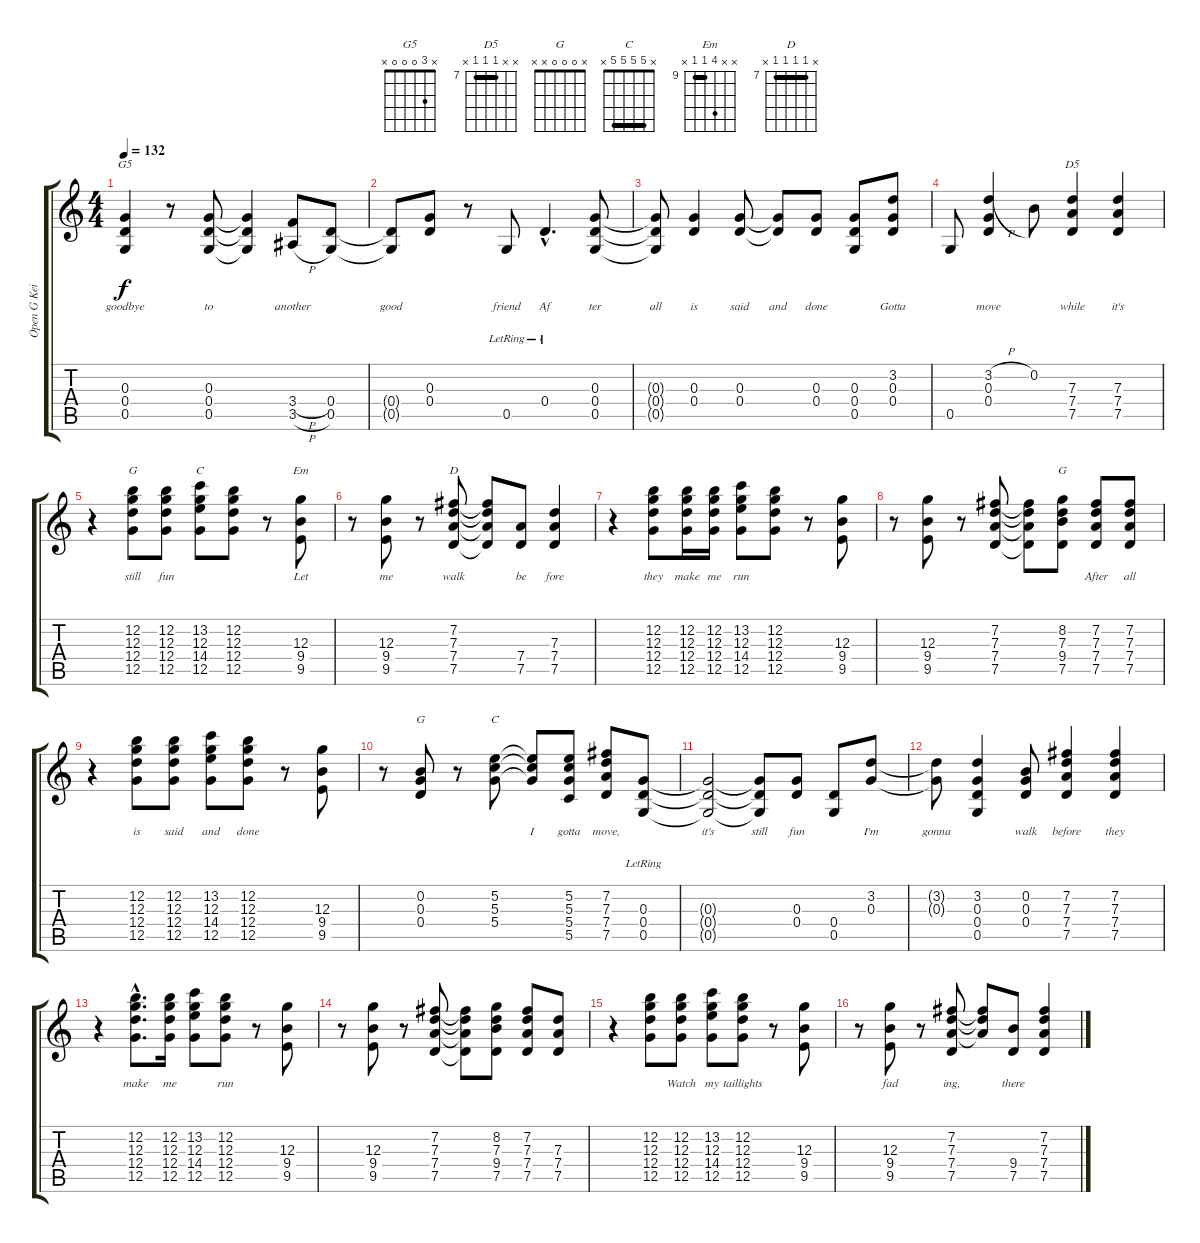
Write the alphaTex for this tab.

\track ("Open G Keith" "Open G Kei") {instrument distortionguitar}
\staff {score tabs}
\tuning (D4 B3 G3 D3 G2 D2) {hide}
\chord ("G5" x 3 0 0 0 x)
\chord ("D5" x x 7 7 7 x) {firstfret 7 barre 7}
\chord ("G" x 12 12 12 12 x) {firstfret 12 barre 12}
\chord ("C" x 13 12 14 12 x) {firstfret 12 barre 12}
\chord ("Em" x x 12 9 9 x) {firstfret 9 barre 9}
\chord ("D" x 7 7 7 7 x) {firstfret 7 barre 7}
\chord ("G" x 8 7 9 7 x) {firstfret 7 barre 7}
\chord ("G" x 0 0 0 x x)
\chord ("C" x 5 5 5 5 x) {barre 5}
\ts (4 4)
\tempo 132
\clef g2
\ks c
(0.3 0.4 0.5).4{ch "G5" lyrics (0 "goodbye") lyrics (1 "") lyrics (2 "") lyrics (3 "") lyrics (4 "") dy f} r.8 (0.3 0.4 0.5).8{lyrics (0 "to") lyrics (1 "") lyrics (2 "") lyrics (3 "") lyrics (4 "")} (0.3{t} 0.4{t} 0.5{t}).4{lyrics (0 "") lyrics (1 "") lyrics (2 "") lyrics (3 "") lyrics (4 "")} (3.4{h} 3.5{h}).8{lyrics (0 "another") lyrics (1 "") lyrics (2 "") lyrics (3 "") lyrics (4 "")} (0.4 0.5).8{lyrics (0 "") lyrics (1 "") lyrics (2 "") lyrics (3 "") lyrics (4 "")} |
(0.4{t} 0.5{t}).8{lyrics (0 "good") lyrics (1 "") lyrics (2 "") lyrics (3 "") lyrics (4 "")} (0.3 0.4).8{lyrics (0 "") lyrics (1 "") lyrics (2 "") lyrics (3 "") lyrics (4 "")} r.8 0.5{lr}.8{lyrics (0 "friend") lyrics (1 "") lyrics (2 "") lyrics (3 "") lyrics (4 "")} 0.4{hac lr}.4{d lyrics (0 "Af") lyrics (1 "") lyrics (2 "") lyrics (3 "") lyrics (4 "")} (0.3 0.4 0.5).8{lyrics (0 "ter") lyrics (1 "") lyrics (2 "") lyrics (3 "") lyrics (4 "")} |
(0.3{t} 0.4{t} 0.5{t}).8{lyrics (0 "all") lyrics (1 "") lyrics (2 "") lyrics (3 "") lyrics (4 "")} (0.3 0.4).4{lyrics (0 "is") lyrics (1 "") lyrics (2 "") lyrics (3 "") lyrics (4 "")} (0.3 0.4).8{lyrics (0 "said") lyrics (1 "") lyrics (2 "") lyrics (3 "") lyrics (4 "")} (0.3{t} 0.4{t}).8{lyrics (0 "and") lyrics (1 "") lyrics (2 "") lyrics (3 "") lyrics (4 "")} (0.3 0.4).8{lyrics (0 "done") lyrics (1 "") lyrics (2 "") lyrics (3 "") lyrics (4 "")} (0.3 0.4 0.5).8{lyrics (0 "") lyrics (1 "") lyrics (2 "") lyrics (3 "") lyrics (4 "")} (3.2 0.3 0.4).8{lyrics (0 "Gotta") lyrics (1 "") lyrics (2 "") lyrics (3 "") lyrics (4 "")} |
0.5.8{lyrics (0 "") lyrics (1 "") lyrics (2 "") lyrics (3 "") lyrics (4 "")} (3.2{h} 0.3 0.4).4{lyrics (0 "move") lyrics (1 "") lyrics (2 "") lyrics (3 "") lyrics (4 "")} 0.2.8{lyrics (0 "") lyrics (1 "") lyrics (2 "") lyrics (3 "") lyrics (4 "")} (7.3 7.4 7.5).4{ch "D5" lyrics (0 "while") lyrics (1 "") lyrics (2 "") lyrics (3 "") lyrics (4 "")} (7.3 7.4 7.5).4{lyrics (0 "it's") lyrics (1 "") lyrics (2 "") lyrics (3 "") lyrics (4 "")} |
r.4 (12.2 12.3 12.4 12.5).8{ch "G" lyrics (0 "still") lyrics (1 "") lyrics (2 "") lyrics (3 "") lyrics (4 "")} (12.2 12.3 12.4 12.5).8{lyrics (0 "fun") lyrics (1 "") lyrics (2 "") lyrics (3 "") lyrics (4 "")} (13.2 12.3 14.4 12.5).8{ch "C" lyrics (0 "") lyrics (1 "") lyrics (2 "") lyrics (3 "") lyrics (4 "")} (12.2 12.3 12.4 12.5).8{lyrics (0 "") lyrics (1 "") lyrics (2 "") lyrics (3 "") lyrics (4 "")} r.8 (12.3 9.4 9.5).8{ch "Em" lyrics (0 "Let") lyrics (1 "") lyrics (2 "") lyrics (3 "") lyrics (4 "")} |
r.8 (12.3 9.4 9.5).8{lyrics (0 "me") lyrics (1 "") lyrics (2 "") lyrics (3 "") lyrics (4 "")} r.8 (7.2 7.3 7.4 7.5).8{ch "D" lyrics (0 "walk") lyrics (1 "") lyrics (2 "") lyrics (3 "") lyrics (4 "")} (7.2{t} 7.3{t} 7.4{t} 7.5{t}).8{lyrics (0 "") lyrics (1 "") lyrics (2 "") lyrics (3 "") lyrics (4 "")} (7.4 7.5).8{lyrics (0 "be") lyrics (1 "") lyrics (2 "") lyrics (3 "") lyrics (4 "")} (7.3 7.4 7.5).4{lyrics (0 "fore") lyrics (1 "") lyrics (2 "") lyrics (3 "") lyrics (4 "")} |
r.4 (12.2 12.3 12.4 12.5).8{lyrics (0 "they") lyrics (1 "") lyrics (2 "") lyrics (3 "") lyrics (4 "")} (12.2 12.3 12.4 12.5).16{lyrics (0 "make") lyrics (1 "") lyrics (2 "") lyrics (3 "") lyrics (4 "")} (12.2 12.3 12.4 12.5).16{lyrics (0 "me") lyrics (1 "") lyrics (2 "") lyrics (3 "") lyrics (4 "")} (13.2 12.3 14.4 12.5).8{lyrics (0 "run") lyrics (1 "") lyrics (2 "") lyrics (3 "") lyrics (4 "")} (12.2 12.3 12.4 12.5).8{lyrics (0 "") lyrics (1 "") lyrics (2 "") lyrics (3 "") lyrics (4 "")} r.8 (12.3 9.4 9.5).8{lyrics (0 "") lyrics (1 "") lyrics (2 "") lyrics (3 "") lyrics (4 "")} |
r.8 (12.3 9.4 9.5).8{lyrics (0 "") lyrics (1 "") lyrics (2 "") lyrics (3 "") lyrics (4 "")} r.8 (7.2 7.3 7.4 7.5).8{lyrics (0 "") lyrics (1 "") lyrics (2 "") lyrics (3 "") lyrics (4 "")} (7.2{t} 7.3{t} 7.4{t} 7.5{t}).8{lyrics (0 "") lyrics (1 "") lyrics (2 "") lyrics (3 "") lyrics (4 "")} (8.2 7.3 9.4 7.5).8{ch "G" lyrics (0 "") lyrics (1 "") lyrics (2 "") lyrics (3 "") lyrics (4 "")} (7.2 7.3 7.4 7.5).8{lyrics (0 "After") lyrics (1 "") lyrics (2 "") lyrics (3 "") lyrics (4 "")} (7.2 7.3 7.4 7.5).8{lyrics (0 "all") lyrics (1 "") lyrics (2 "") lyrics (3 "") lyrics (4 "")} |
r.4 (12.2 12.3 12.4 12.5).8{lyrics (0 "is") lyrics (1 "") lyrics (2 "") lyrics (3 "") lyrics (4 "")} (12.2 12.3 12.4 12.5).8{lyrics (0 "said") lyrics (1 "") lyrics (2 "") lyrics (3 "") lyrics (4 "")} (13.2 12.3 14.4 12.5).8{lyrics (0 "and") lyrics (1 "") lyrics (2 "") lyrics (3 "") lyrics (4 "")} (12.2 12.3 12.4 12.5).8{lyrics (0 "done") lyrics (1 "") lyrics (2 "") lyrics (3 "") lyrics (4 "")} r.8 (12.3 9.4 9.5).8{lyrics (0 "") lyrics (1 "") lyrics (2 "") lyrics (3 "") lyrics (4 "")} |
r.8 (0.2 0.3 0.4).8{ch "G" lyrics (0 "") lyrics (1 "") lyrics (2 "") lyrics (3 "") lyrics (4 "")} r.8 (5.2 5.3 5.4).8{ch "C" lyrics (0 "") lyrics (1 "") lyrics (2 "") lyrics (3 "") lyrics (4 "")} (5.2{t} 5.3{t} 5.4{t}).8{lyrics (0 "I") lyrics (1 "") lyrics (2 "") lyrics (3 "") lyrics (4 "")} (5.2 5.3 5.4 5.5).8{lyrics (0 "gotta") lyrics (1 "") lyrics (2 "") lyrics (3 "") lyrics (4 "")} (7.2 7.3 7.4 7.5).8{lyrics (0 "move,") lyrics (1 "") lyrics (2 "") lyrics (3 "") lyrics (4 "")} (0.3{lr} 0.4{lr} 0.5{lr}).8{lyrics (0 "") lyrics (1 "") lyrics (2 "") lyrics (3 "") lyrics (4 "")} |
(0.3{t} 0.4{t} 0.5{t}).2{lyrics (0 "it's") lyrics (1 "") lyrics (2 "") lyrics (3 "") lyrics (4 "")} (0.3{t} 0.4{t} 0.5{t}).8{lyrics (0 "still") lyrics (1 "") lyrics (2 "") lyrics (3 "") lyrics (4 "")} (0.3 0.4).8{lyrics (0 "fun") lyrics (1 "") lyrics (2 "") lyrics (3 "") lyrics (4 "")} (0.4 0.5).8{lyrics (0 "") lyrics (1 "") lyrics (2 "") lyrics (3 "") lyrics (4 "")} (3.2 0.3).8{lyrics (0 "I'm") lyrics (1 "") lyrics (2 "") lyrics (3 "") lyrics (4 "")} |
(3.2{t} 0.3{t}).8{lyrics (0 "gonna") lyrics (1 "") lyrics (2 "") lyrics (3 "") lyrics (4 "")} (3.2 0.3 0.4 0.5).4{lyrics (0 "") lyrics (1 "") lyrics (2 "") lyrics (3 "") lyrics (4 "")} (0.2 0.3 0.4).8{lyrics (0 "walk") lyrics (1 "") lyrics (2 "") lyrics (3 "") lyrics (4 "")} (7.2 7.3 7.4 7.5).4{lyrics (0 "before") lyrics (1 "") lyrics (2 "") lyrics (3 "") lyrics (4 "")} (7.2 7.3 7.4 7.5).4{lyrics (0 "they") lyrics (1 "") lyrics (2 "") lyrics (3 "") lyrics (4 "")} |
r.4 (12.2{hac} 12.3{hac} 12.4{hac} 12.5{hac}).8{d lyrics (0 "make") lyrics (1 "") lyrics (2 "") lyrics (3 "") lyrics (4 "")} (12.2 12.3 12.4 12.5).16{lyrics (0 "me") lyrics (1 "") lyrics (2 "") lyrics (3 "") lyrics (4 "")} (13.2 12.3 14.4 12.5).8{lyrics (0 "") lyrics (1 "") lyrics (2 "") lyrics (3 "") lyrics (4 "")} (12.2 12.3 12.4 12.5).8{lyrics (0 "run") lyrics (1 "") lyrics (2 "") lyrics (3 "") lyrics (4 "")} r.8 (12.3 9.4 9.5).8{lyrics (0 "") lyrics (1 "") lyrics (2 "") lyrics (3 "") lyrics (4 "")} |
r.8 (12.3 9.4 9.5).8{lyrics (0 "") lyrics (1 "") lyrics (2 "") lyrics (3 "") lyrics (4 "")} r.8 (7.2 7.3 7.4 7.5).8{lyrics (0 "") lyrics (1 "") lyrics (2 "") lyrics (3 "") lyrics (4 "")} (7.2{t} 7.3{t} 7.4{t} 7.5{t}).8{lyrics (0 "") lyrics (1 "") lyrics (2 "") lyrics (3 "") lyrics (4 "")} (8.2 7.3 9.4 7.5).8{lyrics (0 "") lyrics (1 "") lyrics (2 "") lyrics (3 "") lyrics (4 "")} (7.2 7.3 7.4 7.5).8{lyrics (0 "") lyrics (1 "") lyrics (2 "") lyrics (3 "") lyrics (4 "")} (7.3 7.4 7.5).8{lyrics (0 "") lyrics (1 "") lyrics (2 "") lyrics (3 "") lyrics (4 "")} |
r.4 (12.2 12.3 12.4 12.5).8{lyrics (0 "") lyrics (1 "") lyrics (2 "") lyrics (3 "") lyrics (4 "")} (12.2 12.3 12.4 12.5).8{lyrics (0 "Watch") lyrics (1 "") lyrics (2 "") lyrics (3 "") lyrics (4 "")} (13.2 12.3 14.4 12.5).8{lyrics (0 "my") lyrics (1 "") lyrics (2 "") lyrics (3 "") lyrics (4 "")} (12.2 12.3 12.4 12.5).8{lyrics (0 "taillights") lyrics (1 "") lyrics (2 "") lyrics (3 "") lyrics (4 "")} r.8 (12.3 9.4 9.5).8{lyrics (0 "") lyrics (1 "") lyrics (2 "") lyrics (3 "") lyrics (4 "")} |
r.8 (12.3 9.4 9.5).8{lyrics (0 "fad") lyrics (1 "") lyrics (2 "") lyrics (3 "") lyrics (4 "")} r.8 (7.2 7.3 7.4 7.5).8{lyrics (0 "ing,") lyrics (1 "") lyrics (2 "") lyrics (3 "") lyrics (4 "")} (7.2{t} 7.3{t} 7.4{t}).8{lyrics (0 "") lyrics (1 "") lyrics (2 "") lyrics (3 "") lyrics (4 "")} (9.4 7.5).8{lyrics (0 "there") lyrics (1 "") lyrics (2 "") lyrics (3 "") lyrics (4 "")} (7.2 7.3 7.4 7.5).4{lyrics (0 "") lyrics (1 "") lyrics (2 "") lyrics (3 "") lyrics (4 "")}
